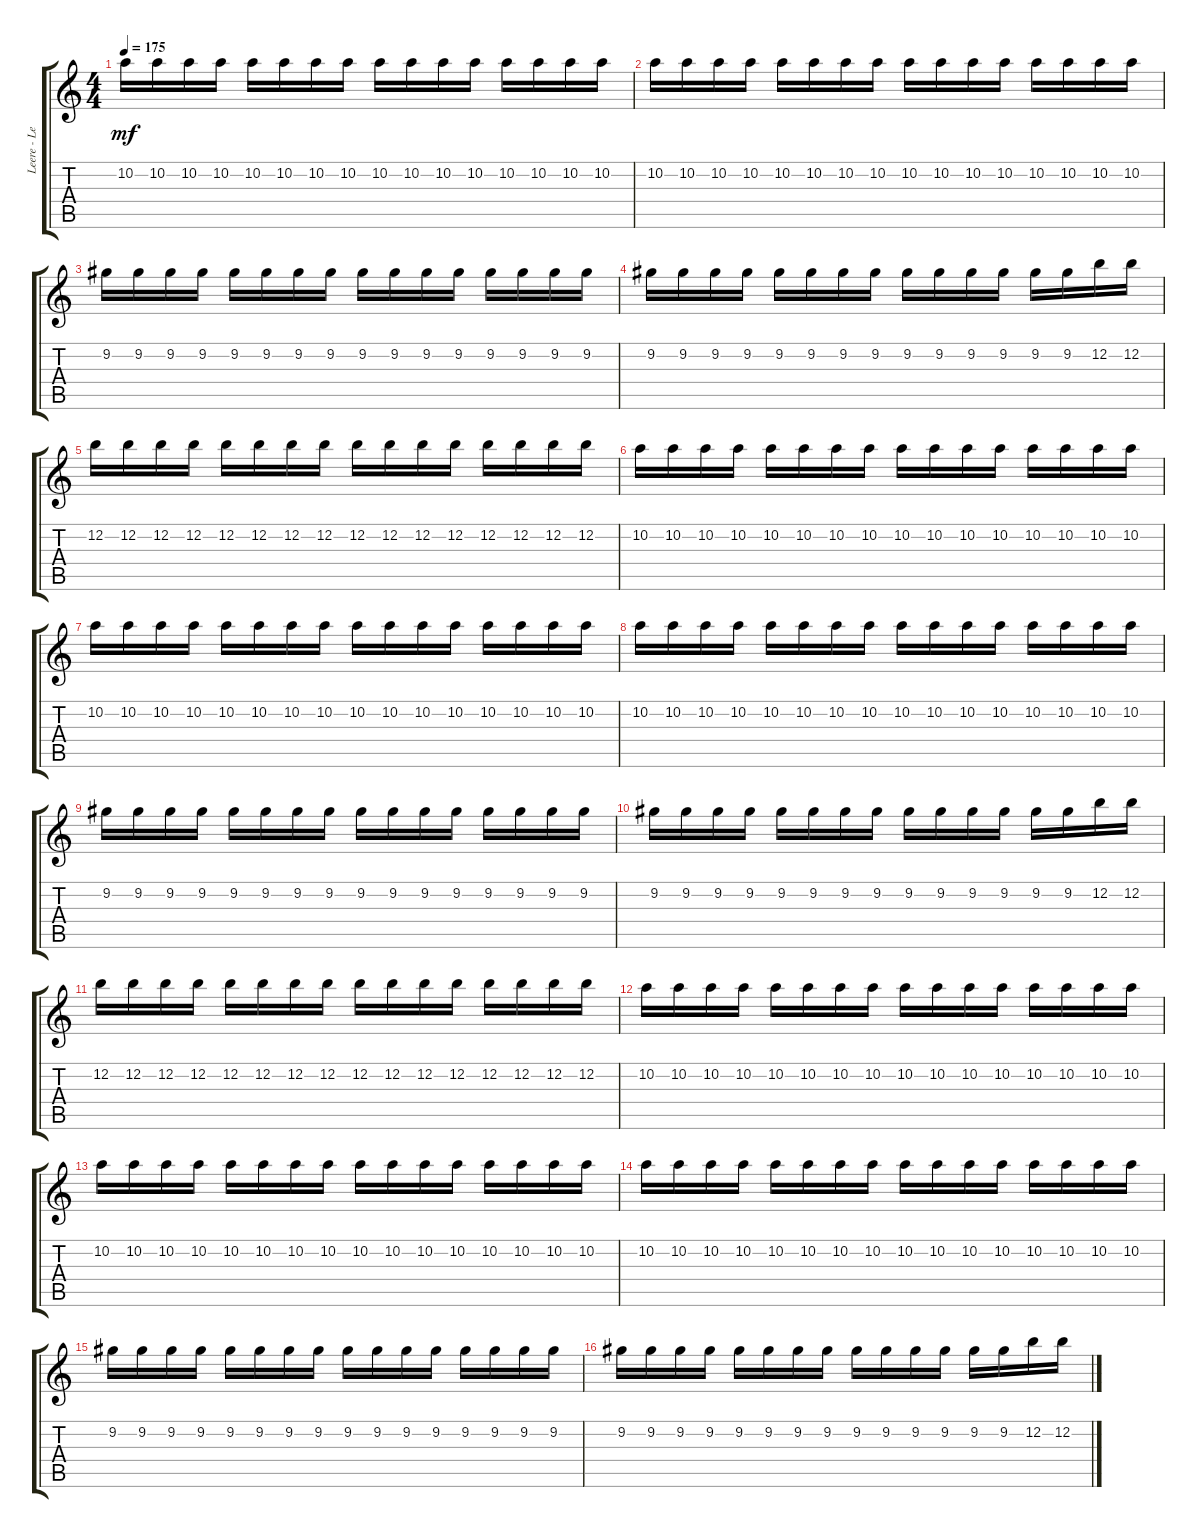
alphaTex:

\track ("Leere - Lead Guitar" "Leere - Le") {instrument distortionguitar}
\staff {score tabs}
\tuning (E4 B3 G3 D3 A2 E2) {hide}
\ts (4 4)
\tempo 175
\clef g2
\ks c
10.2.16{dy mf} 10.2.16 10.2.16 10.2.16 10.2.16 10.2.16 10.2.16 10.2.16 10.2.16 10.2.16 10.2.16 10.2.16 10.2.16 10.2.16 10.2.16 10.2.16 |
10.2.16 10.2.16 10.2.16 10.2.16 10.2.16 10.2.16 10.2.16 10.2.16 10.2.16 10.2.16 10.2.16 10.2.16 10.2.16 10.2.16 10.2.16 10.2.16 |
9.2.16 9.2.16 9.2.16 9.2.16 9.2.16 9.2.16 9.2.16 9.2.16 9.2.16 9.2.16 9.2.16 9.2.16 9.2.16 9.2.16 9.2.16 9.2.16 |
9.2.16 9.2.16 9.2.16 9.2.16 9.2.16 9.2.16 9.2.16 9.2.16 9.2.16 9.2.16 9.2.16 9.2.16 9.2.16 9.2.16 12.2.16 12.2.16 |
12.2.16 12.2.16 12.2.16 12.2.16 12.2.16 12.2.16 12.2.16 12.2.16 12.2.16 12.2.16 12.2.16 12.2.16 12.2.16 12.2.16 12.2.16 12.2.16 |
10.2.16 10.2.16 10.2.16 10.2.16 10.2.16 10.2.16 10.2.16 10.2.16 10.2.16 10.2.16 10.2.16 10.2.16 10.2.16 10.2.16 10.2.16 10.2.16 |
10.2.16 10.2.16 10.2.16 10.2.16 10.2.16 10.2.16 10.2.16 10.2.16 10.2.16 10.2.16 10.2.16 10.2.16 10.2.16 10.2.16 10.2.16 10.2.16 |
10.2.16 10.2.16 10.2.16 10.2.16 10.2.16 10.2.16 10.2.16 10.2.16 10.2.16 10.2.16 10.2.16 10.2.16 10.2.16 10.2.16 10.2.16 10.2.16 |
9.2.16 9.2.16 9.2.16 9.2.16 9.2.16 9.2.16 9.2.16 9.2.16 9.2.16 9.2.16 9.2.16 9.2.16 9.2.16 9.2.16 9.2.16 9.2.16 |
9.2.16 9.2.16 9.2.16 9.2.16 9.2.16 9.2.16 9.2.16 9.2.16 9.2.16 9.2.16 9.2.16 9.2.16 9.2.16 9.2.16 12.2.16 12.2.16 |
12.2.16 12.2.16 12.2.16 12.2.16 12.2.16 12.2.16 12.2.16 12.2.16 12.2.16 12.2.16 12.2.16 12.2.16 12.2.16 12.2.16 12.2.16 12.2.16 |
10.2.16 10.2.16 10.2.16 10.2.16 10.2.16 10.2.16 10.2.16 10.2.16 10.2.16 10.2.16 10.2.16 10.2.16 10.2.16 10.2.16 10.2.16 10.2.16 |
10.2.16 10.2.16 10.2.16 10.2.16 10.2.16 10.2.16 10.2.16 10.2.16 10.2.16 10.2.16 10.2.16 10.2.16 10.2.16 10.2.16 10.2.16 10.2.16 |
10.2.16 10.2.16 10.2.16 10.2.16 10.2.16 10.2.16 10.2.16 10.2.16 10.2.16 10.2.16 10.2.16 10.2.16 10.2.16 10.2.16 10.2.16 10.2.16 |
9.2.16 9.2.16 9.2.16 9.2.16 9.2.16 9.2.16 9.2.16 9.2.16 9.2.16 9.2.16 9.2.16 9.2.16 9.2.16 9.2.16 9.2.16 9.2.16 |
9.2.16 9.2.16 9.2.16 9.2.16 9.2.16 9.2.16 9.2.16 9.2.16 9.2.16 9.2.16 9.2.16 9.2.16 9.2.16 9.2.16 12.2.16 12.2.16
